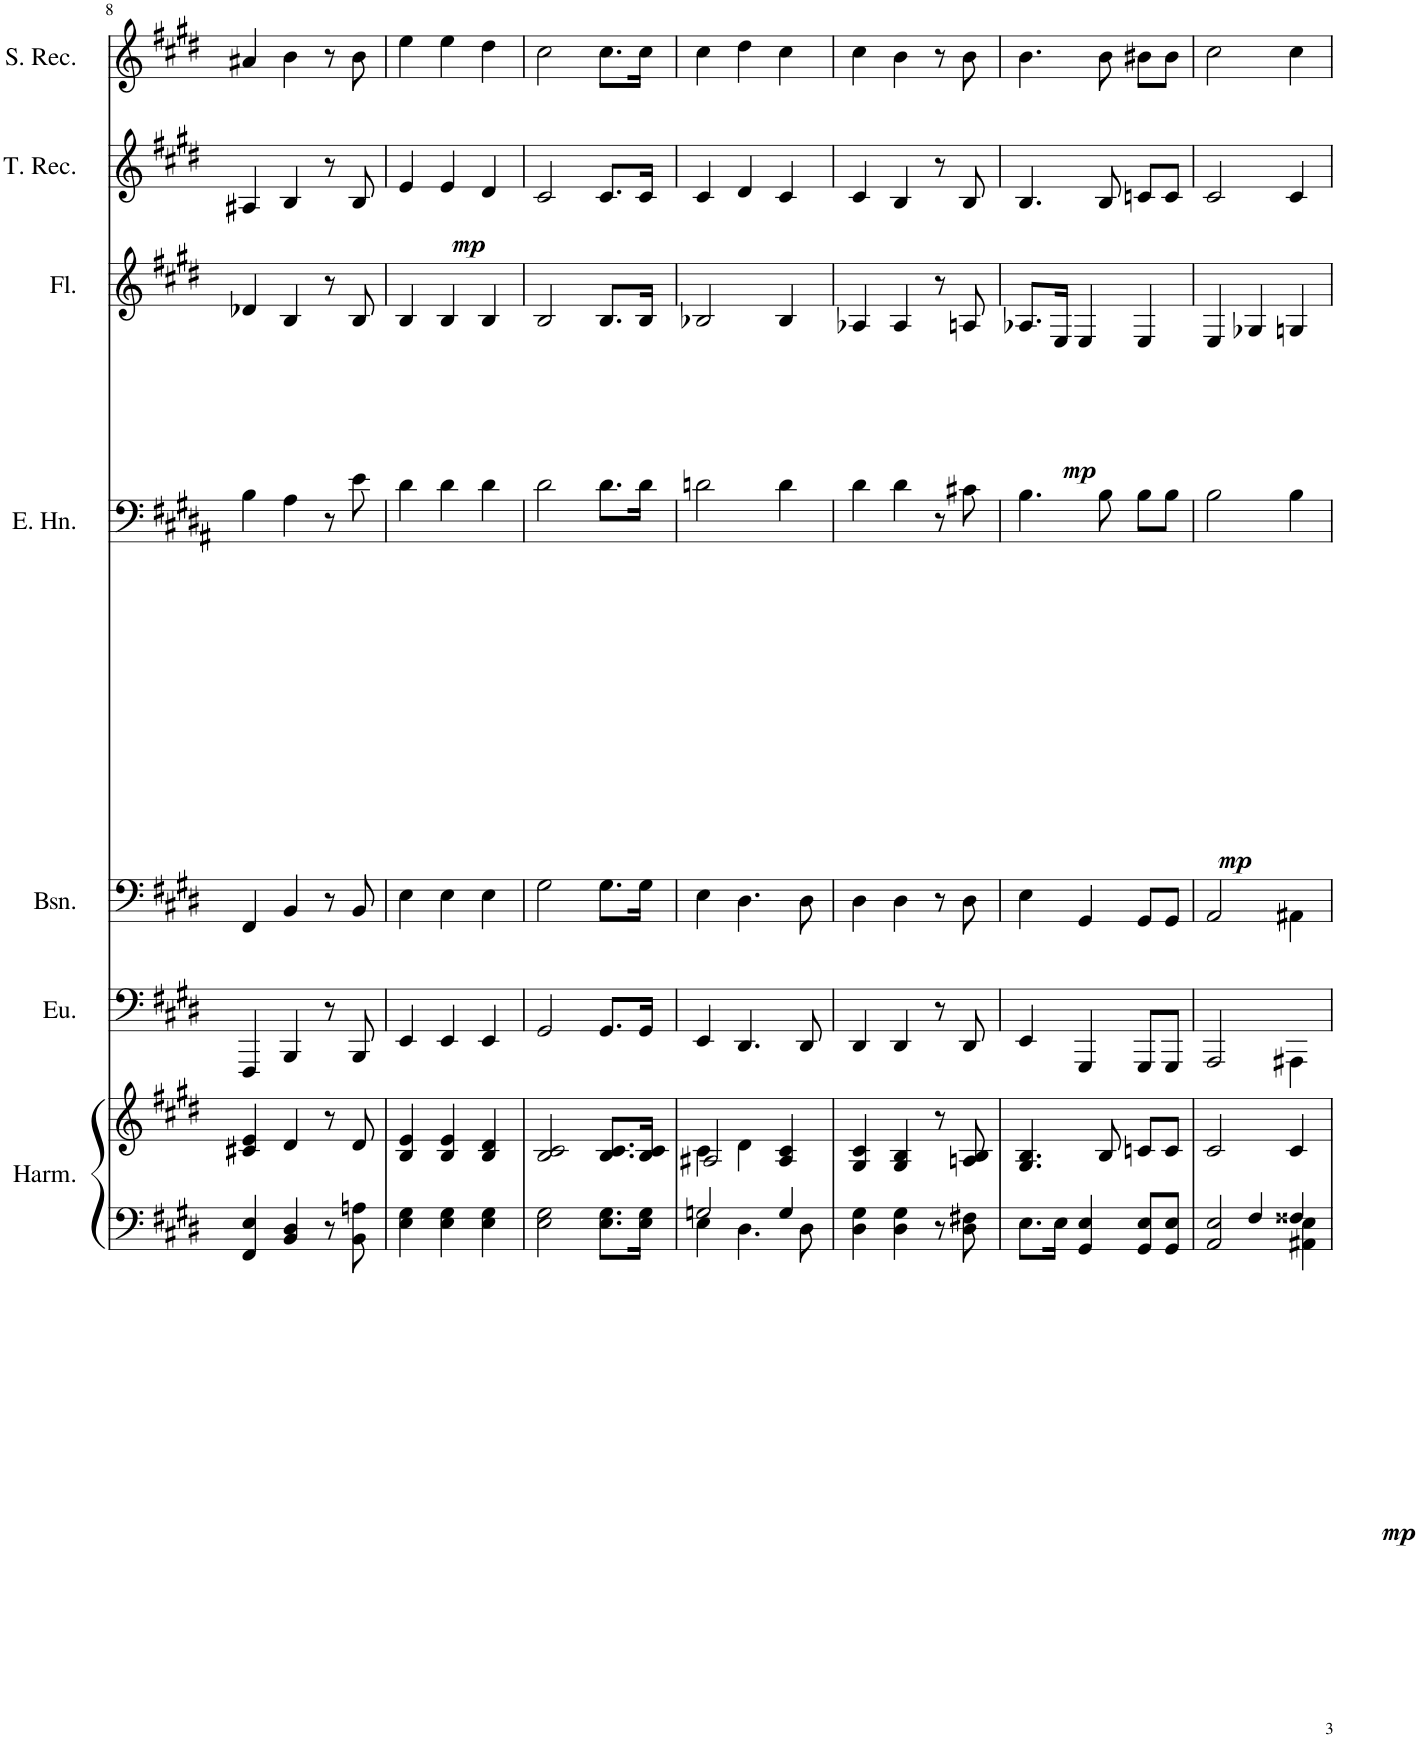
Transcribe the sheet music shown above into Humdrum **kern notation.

**kern	**kern	**kern	**dynam	**kern	**kern	**dynam	**kern	**dynam	**kern	**dynam	**kern
*part7	*part7	*part6	*part6	*part5	*part4	*part4	*part3	*part3	*part2	*part2	*part1
*staff8	*staff7	*staff6	*staff6	*staff5	*staff4	*staff4	*staff3	*staff3	*staff2	*staff2	*staff1
*I"Harmonium	*	*I"Euphonium	*	*I"Bassoon	*I"English Horn	*	*I"Flute	*	*I"Tenor Recorder	*	*I"Soprano Recorder
*I'Harm.	*	*I'Eu.	*	*I'Bsn.	*I'E. Hn.	*	*I'Fl.	*	*I'T. Rec.	*	*I'S. Rec.
!!LO:PB:g=z
*clefF4	*clefG2	*clefF4	*	*clefF4	*clefF4	*	*clefG2	*	*clefG2	*	*clefG2
*	*	*	*	*	*Trd4c7	*	*	*	*	*	*
*k[f#c#g#d#]	*k[f#c#g#d#]	*k[f#c#g#d#]	*	*k[f#c#g#d#]	*k[f#c#g#d#a#]	*	*k[f#c#g#d#]	*	*k[f#c#g#d#]	*	*k[f#c#g#d#]
*M3/4	*M3/4	*M3/4	*	*M3/4	*M3/4	*	*M3/4	*	*M3/4	*	*M3/4
=8	=8	=8	=8	=8	=8	=8	=8	=8	=8	=8	=8
4FF#/ 4E/	4c#X/ 4e/	4FFF#/	.	4FF#/	4B\	.	4d-X/	.	4A#X/	.	4a#X/
4BB/ 4D#/	4d#/	4BBB/	.	4BB/	4A#\	.	4B/	.	4B/	.	4b\
8r	8r	8r	.	8r	8r	.	8r	.	8r	.	8r
!	!	!	!	!	!	!	!	!	!	!LO:DY:b	!
8BB\ 8An\	8d#/	8BBB/	.	8BB/	8e\	.	8B/	.	8B/	mp	8b\
=9	=9	=9	=9	=9	=9	=9	=9	=9	=9	=9	=9
4E\ 4G#\	4B/ 4e/	4EE/	.	4E\	4d#\	.	4B/	.	4e/	.	4ee\
4E\ 4G#\	4B/ 4e/	4EE/	.	4E\	4d#\	.	4B/	.	4e/	.	4ee\
4E\ 4G#\	4B/ 4d#/	4EE/	.	4E\	4d#\	.	4B/	.	4d#/	.	4dd#\
=10	=10	=10	=10	=10	=10	=10	=10	=10	=10	=10	=10
2E\ 2G#\	2B/ 2c#/	2GG#/	.	2G#\	2d#\	.	2B/	.	2c#/	.	2cc#\
8.E\ 8.G#\L	8.B/ 8.c#/L	8.GG#/L	.	8.G#\L	8.d#\L	.	8.B/L	.	8.c#/L	.	8.cc#\L
16E\ 16G#\Jk	16B/ 16c#/Jk	16GG#/Jk	.	16G#\Jk	16d#\Jk	.	16B/Jk	.	16c#/Jk	.	16cc#\Jk
=11	=11	=11	=11	=11	=11	=11	=11	=11	=11	=11	=11
*^	*^	*	*	*	*	*	*	*	*	*	*
2Gn/	4E\	2A#X/	4c#\	4EE/	.	4E\	2dn\	.	2B-X/	.	4c#/	.	4cc#\
.	4.D#\	.	4d#\	4.DD#/	.	4.D#\	.	.	.	.	4d#/	.	4dd#\
4G/	.	4A#/ 4c#/	4ryy	.	.	.	4d\	.	4B-/	.	4c#/	.	4cc#\
.	8D#\	.	.	8DD#/	.	8D#\	.	.	.	.	.	.	.
*v	*v	*	*	*	*	*	*	*	*	*	*	*	*
*	*v	*v	*	*	*	*	*	*	*	*	*	*
=12	=12	=12	=12	=12	=12	=12	=12	=12	=12	=12	=12
4D#\ 4G#\	4G#/ 4c#/	4DD#/	.	4D#\	4d#\	.	4A-X/	.	4c#/	.	4cc#\
4D#\ 4G#\	4G#/ 4B/	4DD#/	.	4D#\	4d#\	.	4A-/	.	4B/	.	4b\
8r	8r	8r	.	8r	8r	.	8r	.	8r	.	8r
!	!	!	!	!	!	!	!	!LO:DY:b	!	!	!
8D#\ 8F#X\	8An/ 8B/	8DD#/	.	8D#\	8c#X\	.	8An/	mp	8B/	.	8b\
=13	=13	=13	=13	=13	=13	=13	=13	=13	=13	=13	=13
8.E\L	4.G#/ 4.B/	4EE/	.	4E\	4.B\	.	8.A-X/L	.	4.B/	.	4.b\
16E\Jk	.	.	.	.	.	.	16E/Jk	.	.	.	.
4GG#/ 4E/	.	4GGG#/	.	4GG#/	.	.	4E/	.	.	.	.
.	8B/	.	.	.	8B\	.	.	.	8B/	.	8b\
8GG#/ 8E/L	8cn/L	8GGG#/L	.	8GG#/L	8B\L	.	4E/	.	8cn/L	.	8b#X\L
8GG#/ 8E/J	8c/J	8GGG#/J	.	8GG#/J	8B\J	.	.	.	8c/J	.	8b#\J
=14	=14	=14	=14	=14	=14	=14	=14	=14	=14	=14	=14
*^	*	*	*	*	*	*	*	*	*	*	*
!	!	!	!	!	!	!	!LO:DY:b	!	!	!	!	!
2AA/ 2E/	4ryy	2c#/	2AAA/	.	2AA/	2B\	mp	4E/	.	2c#/	.	2cc#\
.	4F#/	.	.	.	.	.	.	4G-X/	.	.	.	.
!	!	!	!	!LO:DY:b	!	!	!	!	!	!	!	!
4AA#X\ 4E\	4F##X/	4c#/	4AAA#X\	mp	4AA#X\	4B\	.	4Gn/	.	4c#/	.	4cc#\
*v	*v	*	*	*	*	*	*	*	*	*	*	*
=	=	=	=	=	=	=	=	=	=	=	=
*-	*-	*-	*-	*-	*-	*-	*-	*-	*-	*-	*-
